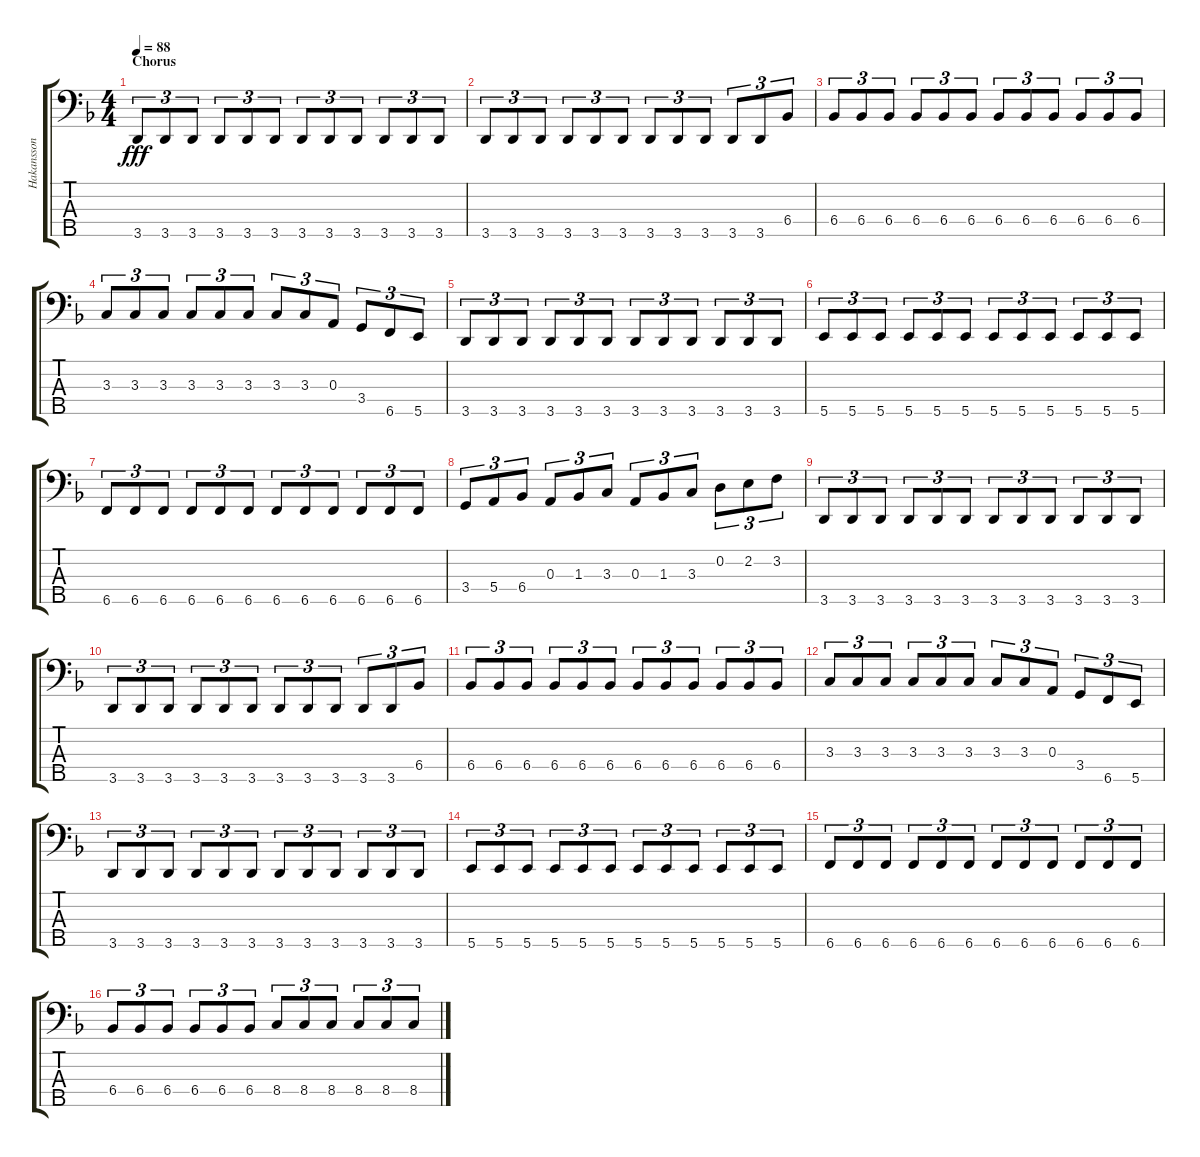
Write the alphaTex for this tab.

\track ("Hakansson" "Hakansson") {instrument electricbassfinger}
\staff {score tabs}
\tuning (G2 D2 A1 E1 B0) {hide}
\ts (4 4)
\section ("" "Chorus")
\tempo 88
\clef f4
\ks f
3.5.8{tu (3 2) dy fff} 3.5.8{tu (3 2)} 3.5.8{tu (3 2)} 3.5.8{tu (3 2)} 3.5.8{tu (3 2)} 3.5.8{tu (3 2)} 3.5.8{tu (3 2)} 3.5.8{tu (3 2)} 3.5.8{tu (3 2)} 3.5.8{tu (3 2)} 3.5.8{tu (3 2)} 3.5.8{tu (3 2)} |
3.5.8{tu (3 2)} 3.5.8{tu (3 2)} 3.5.8{tu (3 2)} 3.5.8{tu (3 2)} 3.5.8{tu (3 2)} 3.5.8{tu (3 2)} 3.5.8{tu (3 2)} 3.5.8{tu (3 2)} 3.5.8{tu (3 2)} 3.5.8{tu (3 2)} 3.5.8{tu (3 2)} 6.4.8{tu (3 2)} |
6.4.8{tu (3 2)} 6.4.8{tu (3 2)} 6.4.8{tu (3 2)} 6.4.8{tu (3 2)} 6.4.8{tu (3 2)} 6.4.8{tu (3 2)} 6.4.8{tu (3 2)} 6.4.8{tu (3 2)} 6.4.8{tu (3 2)} 6.4.8{tu (3 2)} 6.4.8{tu (3 2)} 6.4.8{tu (3 2)} |
3.3.8{tu (3 2)} 3.3.8{tu (3 2)} 3.3.8{tu (3 2)} 3.3.8{tu (3 2)} 3.3.8{tu (3 2)} 3.3.8{tu (3 2)} 3.3.8{tu (3 2)} 3.3.8{tu (3 2)} 0.3.8{tu (3 2)} 3.4.8{tu (3 2)} 6.5.8{tu (3 2)} 5.5.8{tu (3 2)} |
3.5.8{tu (3 2)} 3.5.8{tu (3 2)} 3.5.8{tu (3 2)} 3.5.8{tu (3 2)} 3.5.8{tu (3 2)} 3.5.8{tu (3 2)} 3.5.8{tu (3 2)} 3.5.8{tu (3 2)} 3.5.8{tu (3 2)} 3.5.8{tu (3 2)} 3.5.8{tu (3 2)} 3.5.8{tu (3 2)} |
5.5.8{tu (3 2)} 5.5.8{tu (3 2)} 5.5.8{tu (3 2)} 5.5.8{tu (3 2)} 5.5.8{tu (3 2)} 5.5.8{tu (3 2)} 5.5.8{tu (3 2)} 5.5.8{tu (3 2)} 5.5.8{tu (3 2)} 5.5.8{tu (3 2)} 5.5.8{tu (3 2)} 5.5.8{tu (3 2)} |
6.5.8{tu (3 2)} 6.5.8{tu (3 2)} 6.5.8{tu (3 2)} 6.5.8{tu (3 2)} 6.5.8{tu (3 2)} 6.5.8{tu (3 2)} 6.5.8{tu (3 2)} 6.5.8{tu (3 2)} 6.5.8{tu (3 2)} 6.5.8{tu (3 2)} 6.5.8{tu (3 2)} 6.5.8{tu (3 2)} |
3.4.8{tu (3 2)} 5.4.8{tu (3 2)} 6.4.8{tu (3 2)} 0.3.8{tu (3 2)} 1.3.8{tu (3 2)} 3.3.8{tu (3 2)} 0.3.8{tu (3 2)} 1.3.8{tu (3 2)} 3.3.8{tu (3 2)} 0.2.8{tu (3 2)} 2.2.8{tu (3 2)} 3.2.8{tu (3 2)} |
3.5.8{tu (3 2)} 3.5.8{tu (3 2)} 3.5.8{tu (3 2)} 3.5.8{tu (3 2)} 3.5.8{tu (3 2)} 3.5.8{tu (3 2)} 3.5.8{tu (3 2)} 3.5.8{tu (3 2)} 3.5.8{tu (3 2)} 3.5.8{tu (3 2)} 3.5.8{tu (3 2)} 3.5.8{tu (3 2)} |
3.5.8{tu (3 2)} 3.5.8{tu (3 2)} 3.5.8{tu (3 2)} 3.5.8{tu (3 2)} 3.5.8{tu (3 2)} 3.5.8{tu (3 2)} 3.5.8{tu (3 2)} 3.5.8{tu (3 2)} 3.5.8{tu (3 2)} 3.5.8{tu (3 2)} 3.5.8{tu (3 2)} 6.4.8{tu (3 2)} |
6.4.8{tu (3 2)} 6.4.8{tu (3 2)} 6.4.8{tu (3 2)} 6.4.8{tu (3 2)} 6.4.8{tu (3 2)} 6.4.8{tu (3 2)} 6.4.8{tu (3 2)} 6.4.8{tu (3 2)} 6.4.8{tu (3 2)} 6.4.8{tu (3 2)} 6.4.8{tu (3 2)} 6.4.8{tu (3 2)} |
3.3.8{tu (3 2)} 3.3.8{tu (3 2)} 3.3.8{tu (3 2)} 3.3.8{tu (3 2)} 3.3.8{tu (3 2)} 3.3.8{tu (3 2)} 3.3.8{tu (3 2)} 3.3.8{tu (3 2)} 0.3.8{tu (3 2)} 3.4.8{tu (3 2)} 6.5.8{tu (3 2)} 5.5.8{tu (3 2)} |
3.5.8{tu (3 2)} 3.5.8{tu (3 2)} 3.5.8{tu (3 2)} 3.5.8{tu (3 2)} 3.5.8{tu (3 2)} 3.5.8{tu (3 2)} 3.5.8{tu (3 2)} 3.5.8{tu (3 2)} 3.5.8{tu (3 2)} 3.5.8{tu (3 2)} 3.5.8{tu (3 2)} 3.5.8{tu (3 2)} |
5.5.8{tu (3 2)} 5.5.8{tu (3 2)} 5.5.8{tu (3 2)} 5.5.8{tu (3 2)} 5.5.8{tu (3 2)} 5.5.8{tu (3 2)} 5.5.8{tu (3 2)} 5.5.8{tu (3 2)} 5.5.8{tu (3 2)} 5.5.8{tu (3 2)} 5.5.8{tu (3 2)} 5.5.8{tu (3 2)} |
6.5.8{tu (3 2)} 6.5.8{tu (3 2)} 6.5.8{tu (3 2)} 6.5.8{tu (3 2)} 6.5.8{tu (3 2)} 6.5.8{tu (3 2)} 6.5.8{tu (3 2)} 6.5.8{tu (3 2)} 6.5.8{tu (3 2)} 6.5.8{tu (3 2)} 6.5.8{tu (3 2)} 6.5.8{tu (3 2)} |
6.4.8{tu (3 2)} 6.4.8{tu (3 2)} 6.4.8{tu (3 2)} 6.4.8{tu (3 2)} 6.4.8{tu (3 2)} 6.4.8{tu (3 2)} 8.4.8{tu (3 2)} 8.4.8{tu (3 2)} 8.4.8{tu (3 2)} 8.4.8{tu (3 2)} 8.4.8{tu (3 2)} 8.4.8{tu (3 2)}
